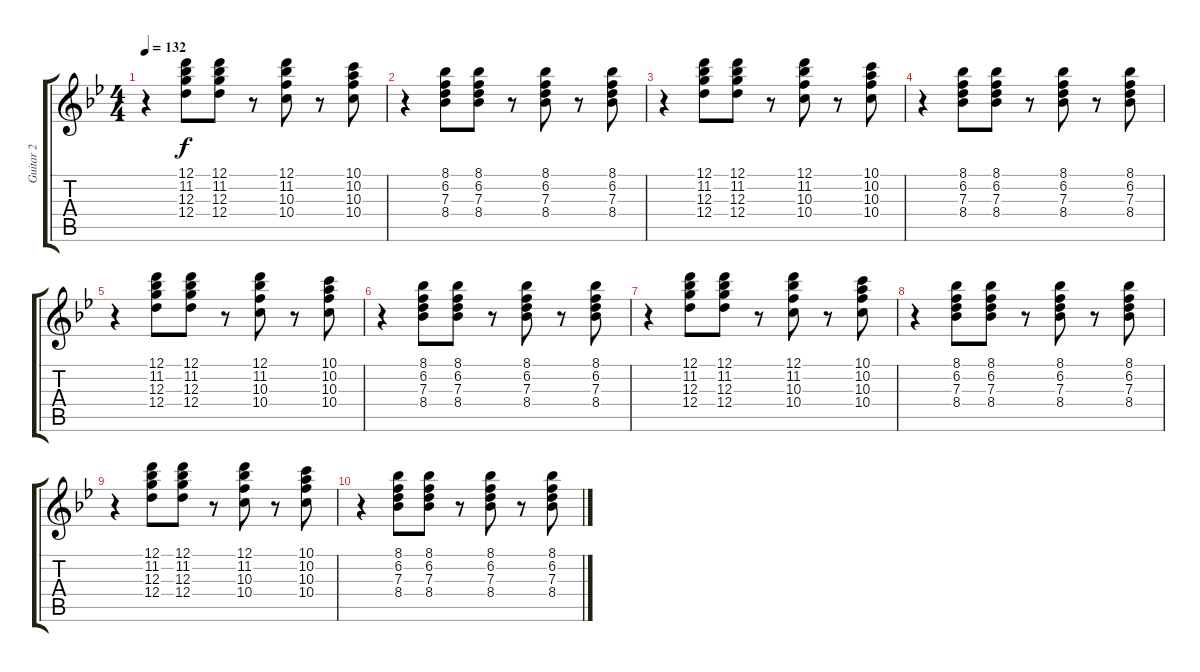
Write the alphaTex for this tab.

\track ("Guitar 2" "Guitar 2") {instrument acousticguitarsteel}
\staff {score tabs}
\tuning (D4 B3 G3 D3 G2 D2) {hide}
\ts (4 4)
\tempo 132
\clef g2
\ks bb
r.4{dy f} (12.1 11.2 12.3 12.4).8 (12.1 11.2 12.3 12.4).8 r.8 (12.1 11.2 10.3 10.4).8 r.8 (10.1 10.2 10.3 10.4).8 |
r.4 (8.1 6.2 7.3 8.4).8 (8.1 6.2 7.3 8.4).8 r.8 (8.1 6.2 7.3 8.4).8 r.8 (8.1 6.2 7.3 8.4).8 |
r.4 (12.1 11.2 12.3 12.4).8 (12.1 11.2 12.3 12.4).8 r.8 (12.1 11.2 10.3 10.4).8 r.8 (10.1 10.2 10.3 10.4).8 |
r.4 (8.1 6.2 7.3 8.4).8 (8.1 6.2 7.3 8.4).8 r.8 (8.1 6.2 7.3 8.4).8 r.8 (8.1 6.2 7.3 8.4).8 |
r.4 (12.1 11.2 12.3 12.4).8 (12.1 11.2 12.3 12.4).8 r.8 (12.1 11.2 10.3 10.4).8 r.8 (10.1 10.2 10.3 10.4).8 |
r.4 (8.1 6.2 7.3 8.4).8 (8.1 6.2 7.3 8.4).8 r.8 (8.1 6.2 7.3 8.4).8 r.8 (8.1 6.2 7.3 8.4).8 |
r.4 (12.1 11.2 12.3 12.4).8 (12.1 11.2 12.3 12.4).8 r.8 (12.1 11.2 10.3 10.4).8 r.8 (10.1 10.2 10.3 10.4).8 |
r.4 (8.1 6.2 7.3 8.4).8 (8.1 6.2 7.3 8.4).8 r.8 (8.1 6.2 7.3 8.4).8 r.8 (8.1 6.2 7.3 8.4).8 |
r.4 (12.1 11.2 12.3 12.4).8 (12.1 11.2 12.3 12.4).8 r.8 (12.1 11.2 10.3 10.4).8 r.8 (10.1 10.2 10.3 10.4).8 |
r.4 (8.1 6.2 7.3 8.4).8 (8.1 6.2 7.3 8.4).8 r.8 (8.1 6.2 7.3 8.4).8 r.8 (8.1 6.2 7.3 8.4).8
